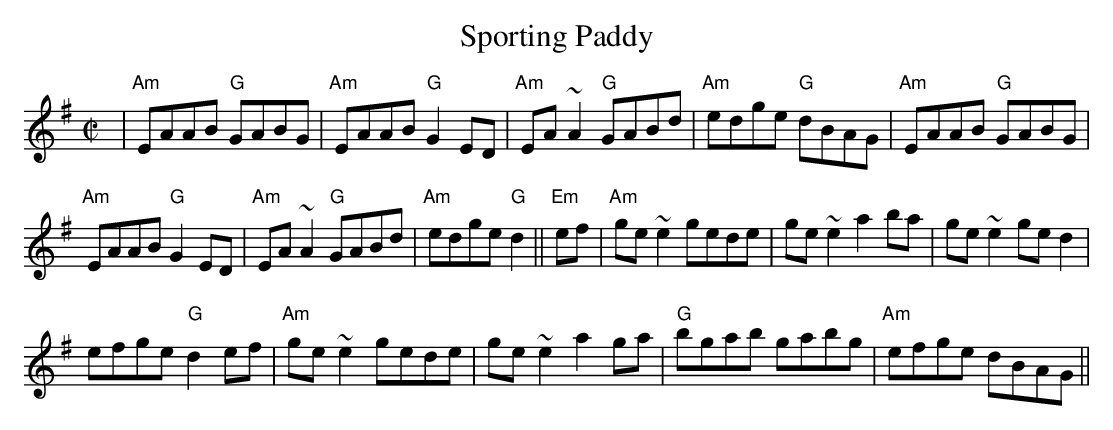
X:1
T:Sporting Paddy
M:C|
K:Ador
|"Am"EAAB "G"GABG|"Am"EAAB "G"G2ED|"Am"EA~A2 "G"GABd|\
"Am"edge "G"dBAG|"Am"EAAB "G"GABG|
"Am"EAAB "G"G2ED|"Am"EA~A2 "G"GABd|"Am"edge "G"d2||\
"Em"ef|"Am"ge~e2 gede|ge~e2 a2ba|ge~e2 ged2|
efge "G"d2ef|"Am"ge~e2 gede|ge~e2 a2ga|\
"G"bgab gabg|"Am"efge dBAG||
